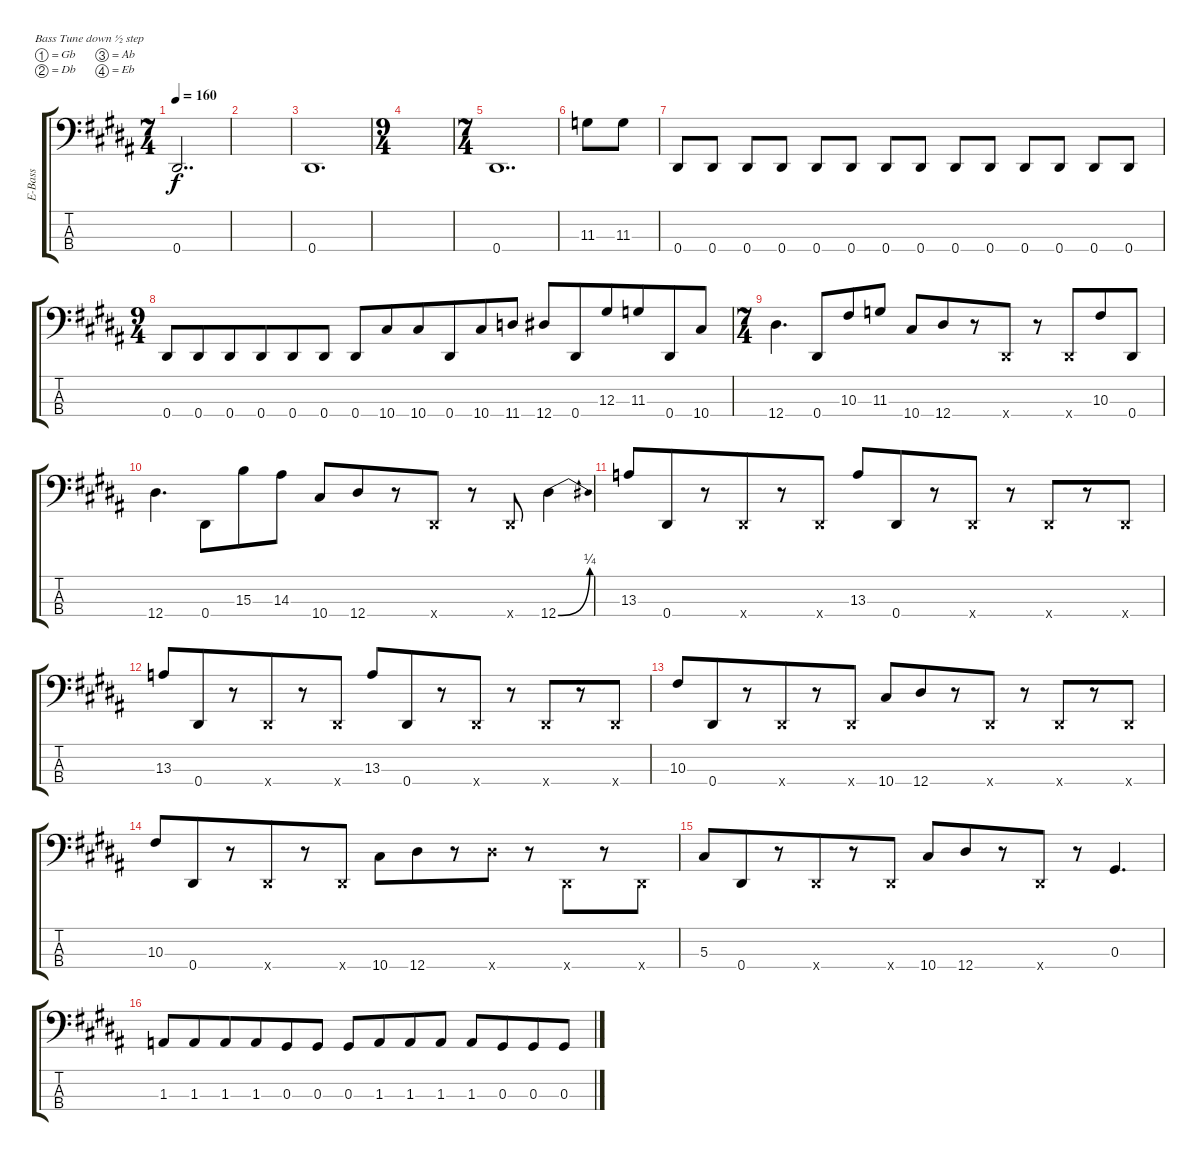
\bracketExtendMode groupsimilarinstruments
\otherSystemsTrackNameOrientation horizontal
\track ("Electric Bass" "E-Bass") {instrument electricbassfinger}
\staff {score tabs}
\tuning (Gb2 Db2 Ab1 Eb1)
\ts (7 4)
\tempo 160
\clef f4
\ks b
0.4{acc forcenatural}.2{dd dy f beam Up} |
|
0.4{acc forcenatural}.1{d beam Up} |
\ts (9 4)
|
\ts (7 4)
0.4{acc forcenatural}.1{dd beam Up} |
11.3{acc b}.8{beam Down} 11.3{acc b}.8{beam Down} |
0.4{acc forcenatural}.8{beam Up} 0.4{acc forcenatural}.8{beam Up} 0.4{acc forcenatural}.8{beam Up} 0.4{acc forcenatural}.8{beam Up} 0.4{acc forcenatural}.8{beam Up} 0.4{acc forcenatural}.8{beam Up} 0.4{acc forcenatural}.8{beam Up} 0.4{acc forcenatural}.8{beam Up} 0.4{acc forcenatural}.8{beam Up} 0.4{acc forcenatural}.8{beam Up} 0.4{acc forcenatural}.8{beam Up} 0.4{acc forcenatural}.8{beam Up} 0.4{acc forcenatural}.8{beam Up} 0.4{acc forcenatural}.8{beam Up} |
\ts (9 4)
\beaming (8 6 6 6)
0.4{acc forcenatural}.8{beam Up} 0.4{acc forcenatural}.8{beam Up} 0.4{acc forcenatural}.8{beam Up} 0.4{acc forcenatural}.8{beam Up} 0.4{acc forcenatural}.8{beam Up} 0.4{acc forcenatural}.8{beam Up} 0.4{acc forcenatural}.8{beam Up} 10.4{acc forcenatural}.8{beam Up} 10.4{acc forcenatural}.8{beam Up} 0.4{acc forcenatural}.8{beam Up} 10.4{acc forcenatural}.8{beam Up} 11.4{acc b}.8{beam Up} 12.4{acc forcenatural}.8{beam Up} 0.4{acc forcenatural}.8{beam Up} 12.3{acc forcenatural}.8{beam Up} 11.3{acc b}.8{beam Up} 0.4{acc forcenatural}.8{beam Up} 10.4{acc forcenatural}.8{beam Up} |
\ts (7 4)
\beaming (8 6 4 4)
12.4{acc forcenatural}.4{d beam Down} 0.4{acc forcenatural}.8{beam Up} 10.3{acc forcenatural}.8{beam Up} 11.3{acc b}.8{beam Up} 10.4{acc forcenatural}.8{beam Up} 12.4{acc forcenatural}.8{beam Up} r.8{beam Up} 0.4{x acc forcenatural}.8{beam Up} r.8{beam Up} 0.4{x acc forcenatural}.8{beam Up} 10.3{acc forcenatural}.8{beam Up} 0.4{acc forcenatural}.8{beam Up} |
12.4{acc forcenatural}.4{d beam Down} 0.4{acc forcenatural}.8{beam Down} 15.3{acc forcenatural}.8{beam Down} 14.3{acc forcenatural}.8{beam Down} 10.4{acc forcenatural}.8{beam Up} 12.4{acc forcenatural}.8{beam Up} r.8{beam Up} 0.4{x acc forcenatural}.8{beam Up} r.8{beam Up} 0.4{x acc forcenatural}.8{beam Up} 12.4{be (bend 0 0 29.4 1) acc forcenatural}.4{beam Down} |
13.3{acc b}.8{beam Up} 0.4{acc forcenatural}.8{beam Up} r.8{beam Up} 0.4{x acc forcenatural}.8{beam Up} r.8{beam Up} 0.4{x acc forcenatural}.8{beam Up} 13.3{acc b}.8{beam Up} 0.4{acc forcenatural}.8{beam Up} r.8{beam Up} 0.4{x acc forcenatural}.8{beam Up} r.8{beam Up} 0.4{x acc forcenatural}.8{beam Up} r.8{beam Up} 0.4{x acc forcenatural}.8{beam Up} |
13.3{acc b}.8{beam Up} 0.4{acc forcenatural}.8{beam Up} r.8{beam Up} 0.4{x acc forcenatural}.8{beam Up} r.8{beam Up} 0.4{x acc forcenatural}.8{beam Up} 13.3{acc b}.8{beam Up} 0.4{acc forcenatural}.8{beam Up} r.8{beam Up} 0.4{x acc forcenatural}.8{beam Up} r.8{beam Up} 0.4{x acc forcenatural}.8{beam Up} r.8{beam Up} 0.4{x acc forcenatural}.8{beam Up} |
10.3{acc forcenatural}.8{beam Up} 0.4{acc forcenatural}.8{beam Up} r.8{beam Up} 0.4{x acc forcenatural}.8{beam Up} r.8{beam Up} 0.4{x acc forcenatural}.8{beam Up} 10.4{acc forcenatural}.8{beam Up} 12.4{acc forcenatural}.8{beam Up} r.8{beam Up} 0.4{x acc forcenatural}.8{beam Up} r.8{beam Up} 0.4{x acc forcenatural}.8{beam Up} r.8{beam Up} 0.4{x acc forcenatural}.8{beam Up} |
10.3{acc forcenatural}.8{beam Up} 0.4{acc forcenatural}.8{beam Up} r.8{beam Up} 0.4{x acc forcenatural}.8{beam Up} r.8{beam Up} 0.4{x acc forcenatural}.8{beam Up} 10.4{acc forcenatural}.8{beam Down} 12.4{acc forcenatural}.8{beam Down} r.8{beam Down} 12.4{x acc forcenatural}.8{beam Down} r.8{beam Down} 0.4{x acc forcenatural}.8{beam Up} r.8{beam Up} 0.4{x acc forcenatural}.8{beam Up} |
5.3{acc forcenatural}.8{beam Up} 0.4{acc forcenatural}.8{beam Up} r.8{beam Up} 0.4{x acc forcenatural}.8{beam Up} r.8{beam Up} 0.4{x acc forcenatural}.8{beam Up} 10.4{acc forcenatural}.8{beam Up} 12.4{acc forcenatural}.8{beam Up} r.8{beam Up} 0.4{x acc forcenatural}.8{beam Up} r.8{beam Up} 0.3{acc forcenatural}.4{d beam Up} |
1.3{acc b}.8{beam Up} 1.3{acc b}.8{beam Up} 1.3{acc b}.8{beam Up} 1.3{acc b}.8{beam Up} 0.3{acc forcenatural}.8{beam Up} 0.3{acc forcenatural}.8{beam Up} 0.3{acc forcenatural}.8{beam Up} 1.3{acc b}.8{beam Up} 1.3{acc b}.8{beam Up} 1.3{acc b}.8{beam Up} 1.3{acc b}.8{beam Up} 0.3{acc forcenatural}.8{beam Up} 0.3{acc forcenatural}.8{beam Up} 0.3{acc forcenatural}.8{beam Up}
